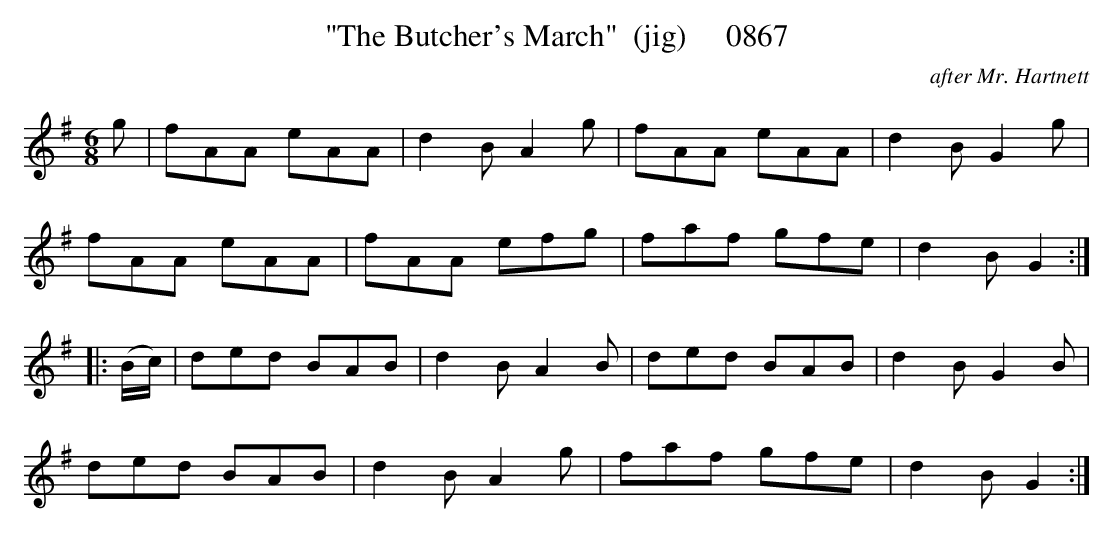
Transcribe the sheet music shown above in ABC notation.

X:1
T:"The Butcher's March"  (jig)     0867
C:after Mr. Hartnett
BRENNAN June 2003 (HTTP://WWW.SOSYOURMOM.COM)
M:6/8
L:1/8
K:G
g|fAA eAA|d2B A2g|fAA eAA|d2B G2g|
fAA eAA|fAA efg|faf gfe|d2B G2:|
|:(B/2c/2)|ded BAB|d2B A2B|ded BAB|d2B G2B|
ded BAB|d2B A2g|faf gfe|d2B G2:|
